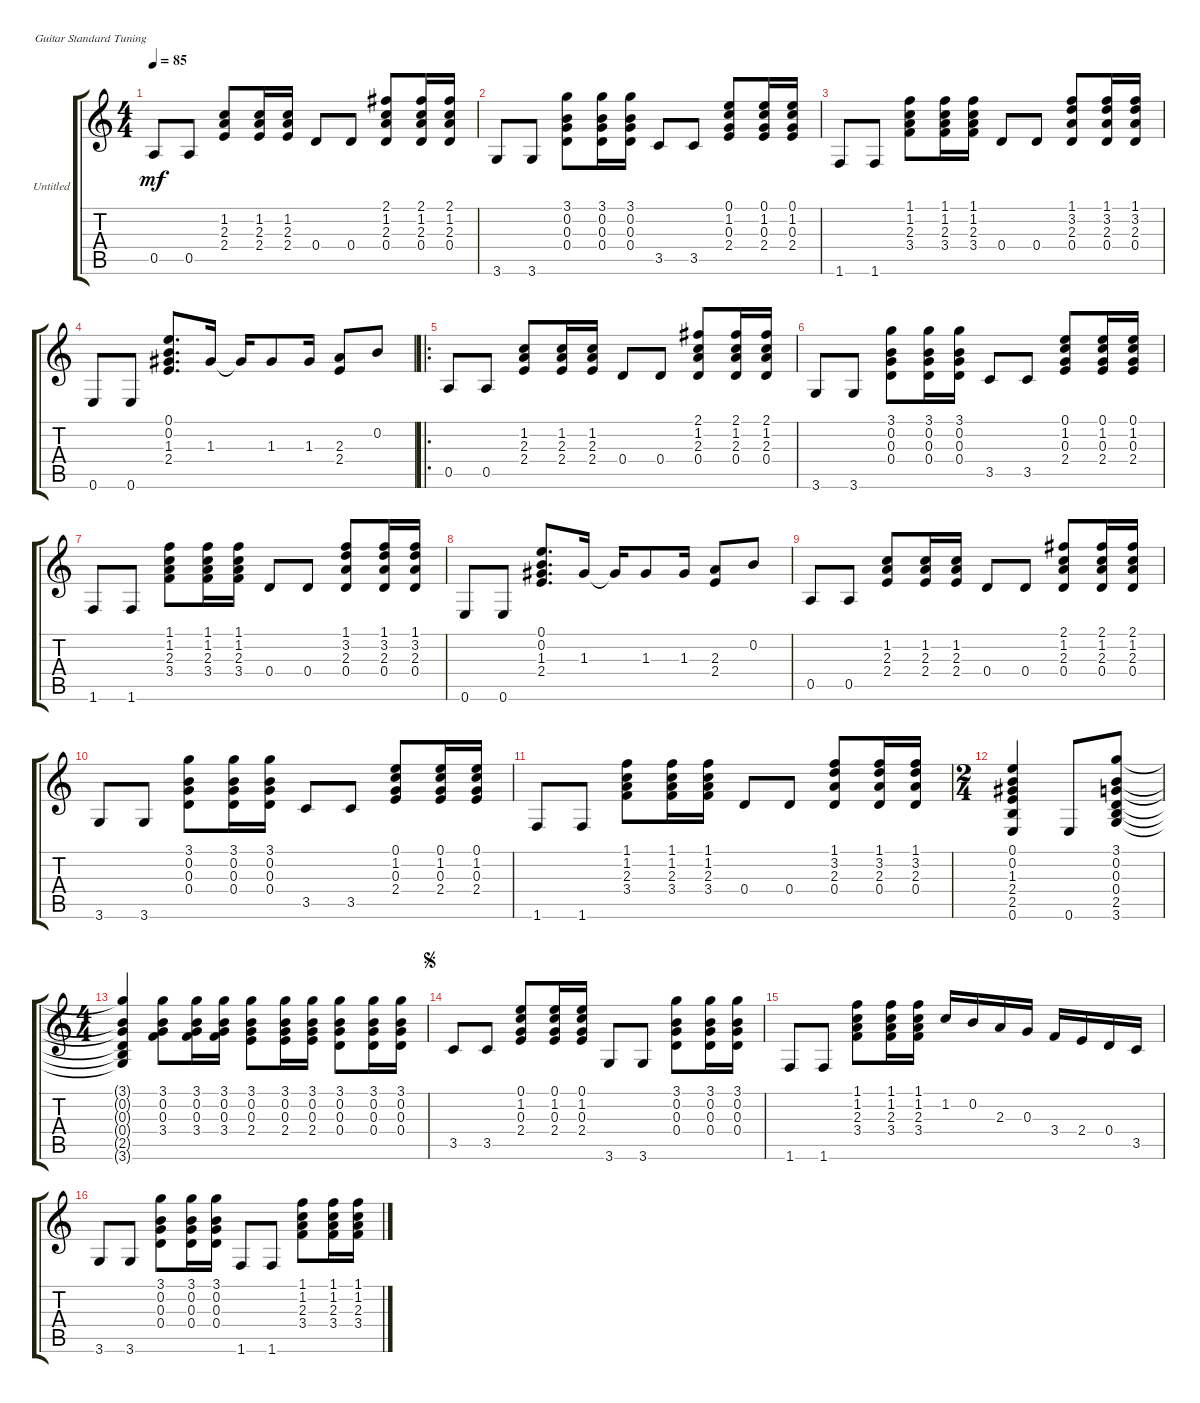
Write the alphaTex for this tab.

\bracketExtendMode groupsimilarinstruments
\firstSystemTrackNameOrientation horizontal
\otherSystemsTrackNameOrientation horizontal
\track ("Untitled" "Untitled") {instrument acousticguitarsteel}
\staff {score tabs}
\tuning (E4 B3 G3 D3 A2 E2)
\ts (4 4)
\section ("" "")
\tempo 85
\clef g2
\ks c
0.5.8{dy mf instrument acousticguitarsteel} 0.5.8 (1.2 2.3 2.4).8 (1.2 2.3 2.4).16 (1.2 2.3 2.4).16 0.4.8 0.4.8 (2.1 1.2 2.3 0.4).8 (2.1 1.2 2.3 0.4).16 (2.1 1.2 2.3 0.4).16 |
3.6.8 3.6.8 (3.1 0.2 0.3 0.4).8 (3.1 0.2 0.3 0.4).16 (3.1 0.2 0.3 0.4).16 3.5.8 3.5.8 (0.1 1.2 0.3 2.4).8 (0.1 1.2 0.3 2.4).16 (0.1 1.2 0.3 2.4).16 |
1.6.8 1.6.8 (1.1 1.2 2.3 3.4).8 (1.1 1.2 2.3 3.4).16 (1.1 1.2 2.3 3.4).16 0.4.8 0.4.8 (1.1 3.2 2.3 0.4).8 (1.1 3.2 2.3 0.4).16 (1.1 3.2 2.3 0.4).16 |
0.6.8 0.6.8 (0.1 0.2 1.3 2.4).8{d} 1.3.16 1.3{t}.16 1.3.8 1.3.16 (2.3 2.4).8 0.2.8 |
\ro
\section ("" "")
0.5.8 0.5.8 (1.2 2.3 2.4).8 (1.2 2.3 2.4).16 (1.2 2.3 2.4).16 0.4.8 0.4.8 (2.1 1.2 2.3 0.4).8 (2.1 1.2 2.3 0.4).16 (2.1 1.2 2.3 0.4).16 |
3.6.8 3.6.8 (3.1 0.2 0.3 0.4).8 (3.1 0.2 0.3 0.4).16 (3.1 0.2 0.3 0.4).16 3.5.8 3.5.8 (0.1 1.2 0.3 2.4).8 (0.1 1.2 0.3 2.4).16 (0.1 1.2 0.3 2.4).16 |
1.6.8 1.6.8 (1.1 1.2 2.3 3.4).8 (1.1 1.2 2.3 3.4).16 (1.1 1.2 2.3 3.4).16 0.4.8 0.4.8 (1.1 3.2 2.3 0.4).8 (1.1 3.2 2.3 0.4).16 (1.1 3.2 2.3 0.4).16 |
0.6.8 0.6.8 (0.1 0.2 1.3 2.4).8{d} 1.3.16 1.3{t}.16 1.3.8 1.3.16 (2.3 2.4).8 0.2.8 |
0.5.8 0.5.8 (1.2 2.3 2.4).8 (1.2 2.3 2.4).16 (1.2 2.3 2.4).16 0.4.8 0.4.8 (2.1 1.2 2.3 0.4).8 (2.1 1.2 2.3 0.4).16 (2.1 1.2 2.3 0.4).16 |
3.6.8 3.6.8 (3.1 0.2 0.3 0.4).8 (3.1 0.2 0.3 0.4).16 (3.1 0.2 0.3 0.4).16 3.5.8 3.5.8 (0.1 1.2 0.3 2.4).8 (0.1 1.2 0.3 2.4).16 (0.1 1.2 0.3 2.4).16 |
1.6.8 1.6.8 (1.1 1.2 2.3 3.4).8 (1.1 1.2 2.3 3.4).16 (1.1 1.2 2.3 3.4).16 0.4.8 0.4.8 (1.1 3.2 2.3 0.4).8 (1.1 3.2 2.3 0.4).16 (1.1 3.2 2.3 0.4).16 |
\ts (2 4)
(0.1 0.2 1.3 2.4 2.5 0.6).4 0.6.8 (3.1 0.2 0.3 0.4 2.5 3.6).8 |
\ts (4 4)
(3.1{t} 0.2{t} 0.3{t} 0.4{t} 2.5{t} 3.6{t}).4 (3.1 0.2 0.3 3.4).8 (3.1 0.2 0.3 3.4).16 (3.1 0.2 0.3 3.4).16 (3.1 0.2 0.3 2.4).8 (3.1 0.2 0.3 2.4).16 (3.1 0.2 0.3 2.4).16 (3.1 0.2 0.3 0.4).8 (3.1 0.2 0.3 0.4).16 (3.1 0.2 0.3 0.4).16 |
\section ("" "")
\jump segno
3.5.8 3.5.8 (0.1 1.2 0.3 2.4).8 (0.1 1.2 0.3 2.4).16 (0.1 1.2 0.3 2.4).16 3.6.8 3.6.8 (3.1 0.2 0.3 0.4).8 (3.1 0.2 0.3 0.4).16 (3.1 0.2 0.3 0.4).16 |
1.6.8 1.6.8 (1.1 1.2 2.3 3.4).8 (1.1 1.2 2.3 3.4).16 (1.1 1.2 2.3 3.4).16 1.2.16 0.2.16 2.3.16 0.3.16 3.4.16 2.4.16 0.4.16 3.5.16 |
3.6.8 3.6.8 (3.1 0.2 0.3 0.4).8 (3.1 0.2 0.3 0.4).16 (3.1 0.2 0.3 0.4).16 1.6.8 1.6.8 (1.1 1.2 2.3 3.4).8 (1.1 1.2 2.3 3.4).16 (1.1 1.2 2.3 3.4).16
